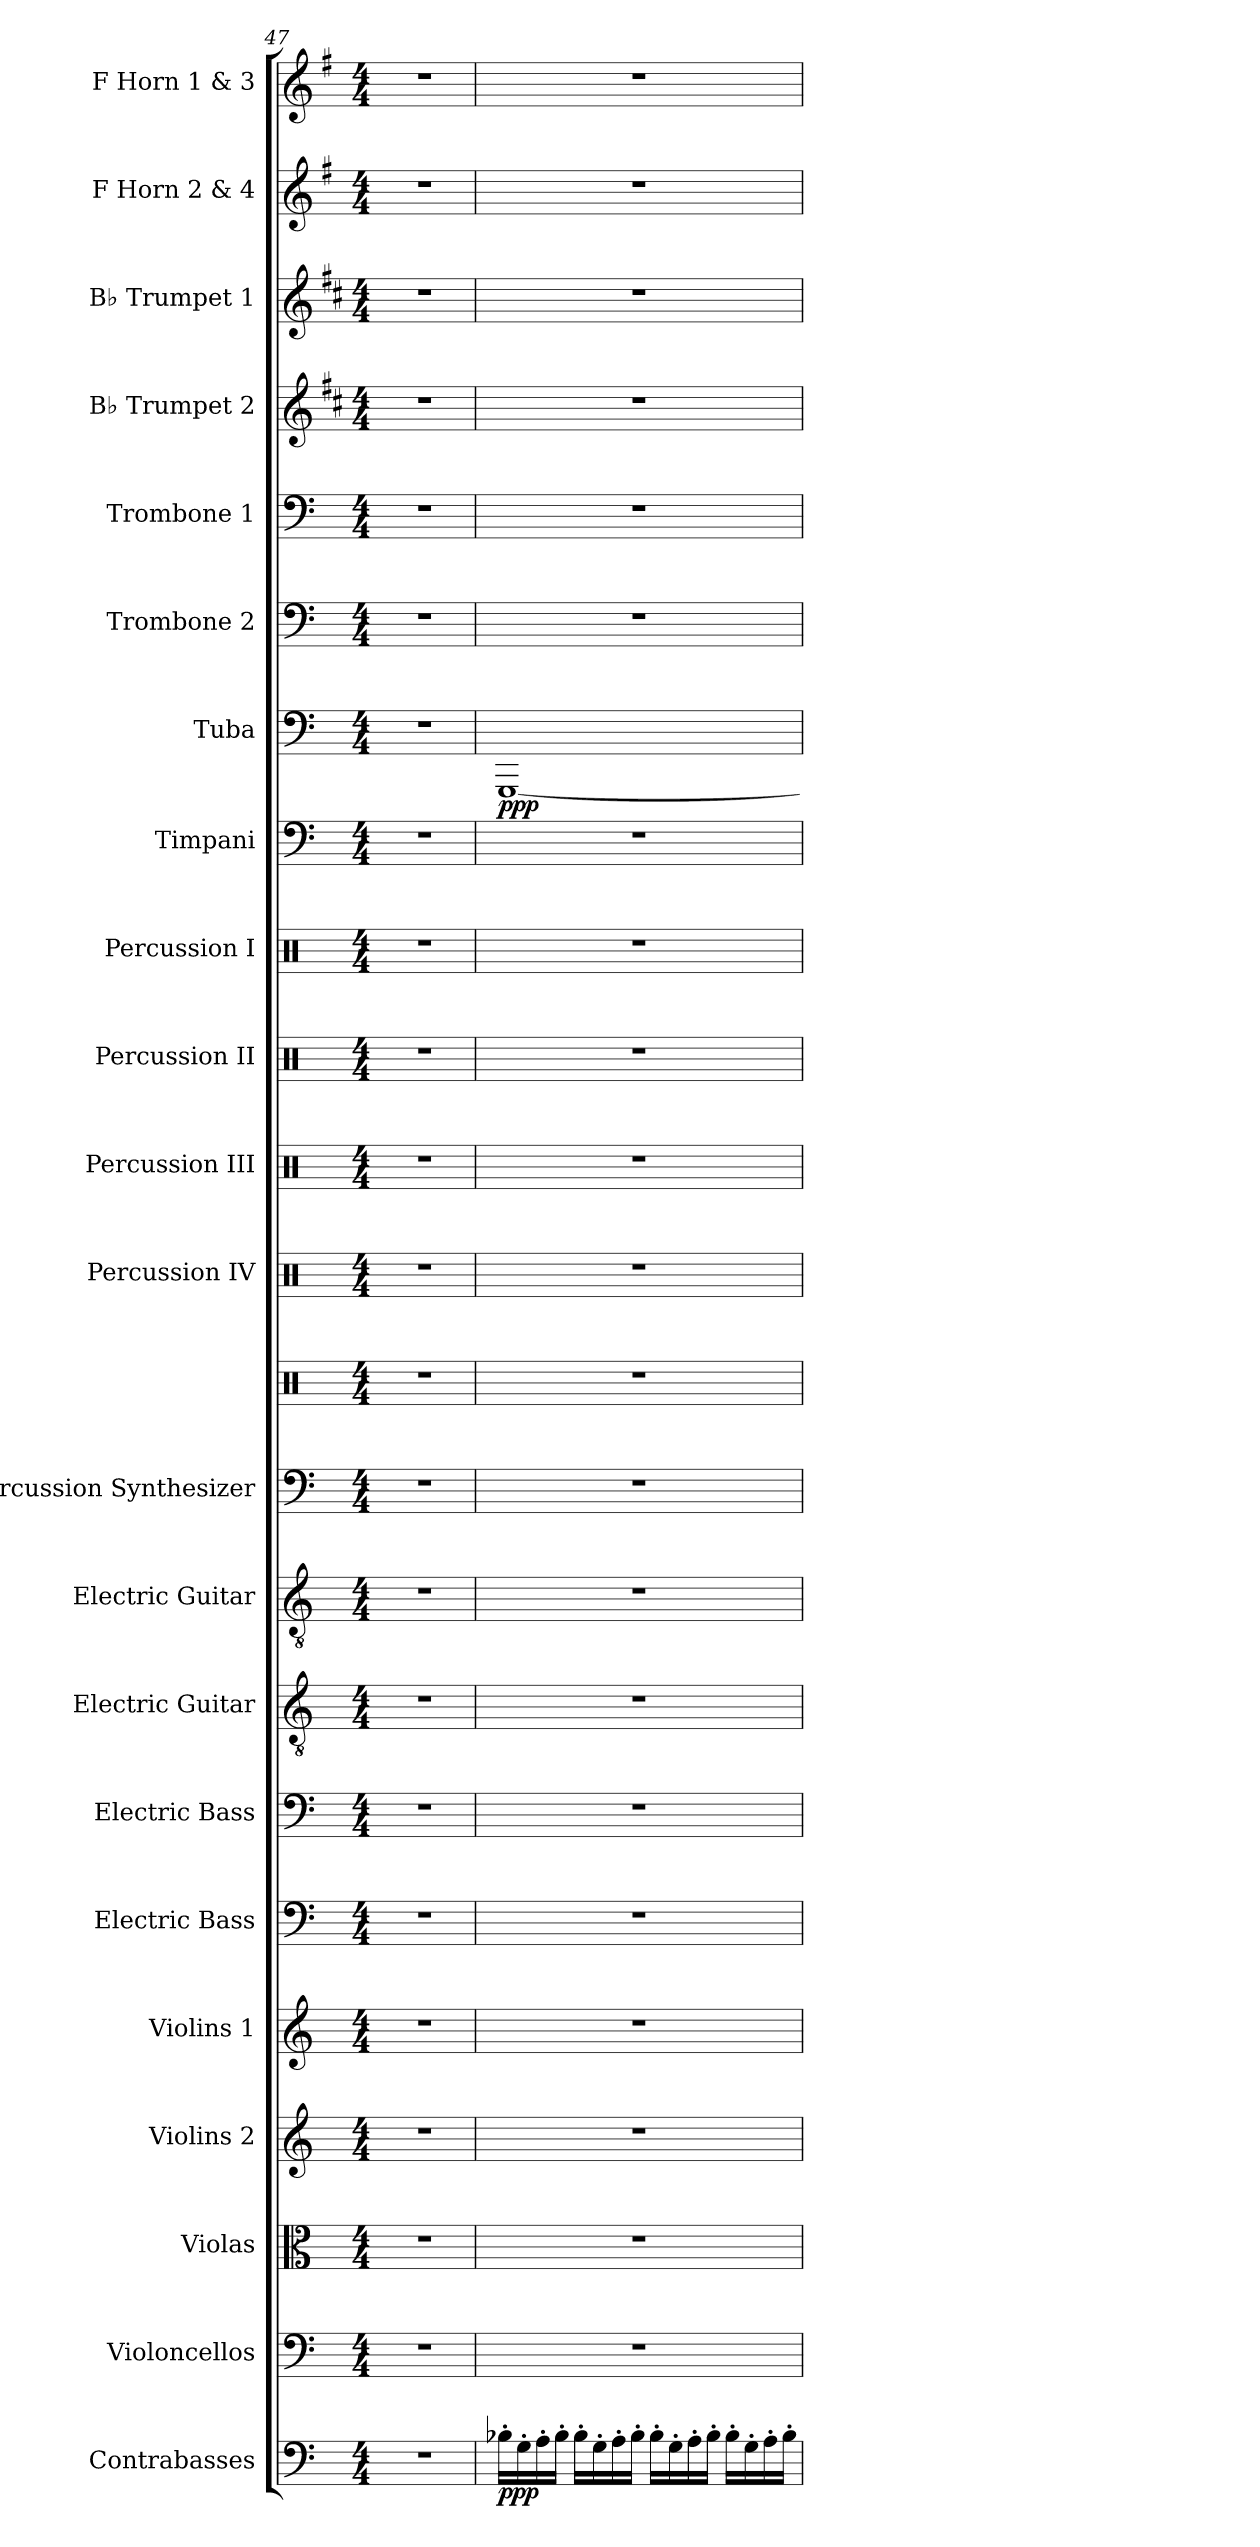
**kern	**dynam	**kern	**kern	**kern	**kern	**kern	**kern	**kern	**kern	**kern	**kern	**kern	**kern	**kern	**kern	**kern	**kern	**dynam	**kern	**kern	**kern	**kern	**kern	**kern
*part22	*part22	*part21	*part20	*part19	*part18	*part17	*part16	*part15	*part14	*part13	*part13	*part12	*part11	*part10	*part9	*part8	*part7	*part7	*part6	*part5	*part4	*part3	*part2	*part1
*staff23	*staff23	*staff22	*staff21	*staff20	*staff19	*staff18	*staff17	*staff16	*staff15	*staff14	*staff13	*staff12	*staff11	*staff10	*staff9	*staff8	*staff7	*staff7	*staff6	*staff5	*staff4	*staff3	*staff2	*staff1
*I"Contrabasses	*	*I"Violoncellos	*I"Violas	*I"Violins 2	*I"Violins 1	*I"Electric Bass	*I"Electric Bass	*I"Electric Guitar	*I"Electric Guitar	*I"Percussion Synthesizer	*	*I"Percussion IV	*I"Percussion III	*I"Percussion II	*I"Percussion I	*I"Timpani	*I"Tuba	*	*I"Trombone 2	*I"Trombone 1	*I"B♭ Trumpet 2	*I"B♭ Trumpet 1	*I"F Horn 2 &amp; 4	*I"F Horn 1 &amp; 3
*I'Cbs.	*	*I'Vcs.	*I'Vlas.	*I'Vlns. 2	*I'Vlns. 1	*I'El. B.	*I'El. B.	*I'El. Guit.	*I'El. Guit.	*I'Perc. Syn.	*	*I'Perc. IV	*I'Perc. III	*I'Perc. II	*I'Perc. I	*I'Timp.	*I'Tba.	*	*I'Tbn. 2	*I'Tbn. 1	*I'B♭ Tpt. 2	*I'B♭ Tpt. 1	*I'F Hn. 2 4	*I'F Hn. 1 3
*clefF4	*	*clefF4	*clefC3	*clefG2	*clefG2	*clefF4	*clefF4	*clefGv2	*clefGv2	*clefF4	*clefX	*clefX	*clefX	*clefX	*clefX	*clefF4	*clefF4	*	*clefF4	*clefF4	*clefG2	*clefG2	*clefG2	*clefG2
*ITrd7c12	*	*	*	*	*	*ITrd7c12	*ITrd7c12	*	*	*	*	*	*	*	*	*	*	*	*	*	*ITrd1c2	*ITrd1c2	*ITrd4c7	*ITrd4c7
*k[]	*	*k[]	*k[]	*k[]	*k[]	*k[]	*k[]	*k[]	*k[]	*k[]	*k[]	*k[]	*k[]	*k[]	*k[]	*k[]	*k[]	*	*k[]	*k[]	*k[]	*k[]	*k[]	*k[]
*M4/4	*	*M4/4	*M4/4	*M4/4	*M4/4	*M4/4	*M4/4	*M4/4	*M4/4	*M4/4	*M4/4	*M4/4	*M4/4	*M4/4	*M4/4	*M4/4	*M4/4	*	*M4/4	*M4/4	*M4/4	*M4/4	*M4/4	*M4/4
=47	=47	=47	=47	=47	=47	=47	=47	=47	=47	=47	=47	=47	=47	=47	=47	=47	=47	=47	=47	=47	=47	=47	=47	=47
1r	.	1r	1r	1r	1r	1r	1r	1r	1r	1r	1r	1r	1r	1r	1r	1r	1r	.	1r	1r	1r	1r	1r	1r
=48	=48	=48	=48	=48	=48	=48	=48	=48	=48	=48	=48	=48	=48	=48	=48	=48	=48	=48	=48	=48	=48	=48	=48	=48
!	!LO:DY:b	!	!	!	!	!	!	!	!	!	!	!	!	!	!	!	!	!LO:DY:b	!	!	!	!	!	!
16BB-X'\LL	ppp	1r	1r	1r	1r	1r	1r	1r	1r	1r	1r	1r	1r	1r	1r	1r	[1GGG	ppp	1r	1r	1r	1r	1r	1r
16GG'\	.	.	.	.	.	.	.	.	.	.	.	.	.	.	.	.	.	.	.	.	.	.	.	.
16AA'\	.	.	.	.	.	.	.	.	.	.	.	.	.	.	.	.	.	.	.	.	.	.	.	.
16BB-'\JJ	.	.	.	.	.	.	.	.	.	.	.	.	.	.	.	.	.	.	.	.	.	.	.	.
16BB-'\LL	.	.	.	.	.	.	.	.	.	.	.	.	.	.	.	.	.	.	.	.	.	.	.	.
16GG'\	.	.	.	.	.	.	.	.	.	.	.	.	.	.	.	.	.	.	.	.	.	.	.	.
16AA'\	.	.	.	.	.	.	.	.	.	.	.	.	.	.	.	.	.	.	.	.	.	.	.	.
16BB-'\JJ	.	.	.	.	.	.	.	.	.	.	.	.	.	.	.	.	.	.	.	.	.	.	.	.
16BB-'\LL	.	.	.	.	.	.	.	.	.	.	.	.	.	.	.	.	.	.	.	.	.	.	.	.
16GG'\	.	.	.	.	.	.	.	.	.	.	.	.	.	.	.	.	.	.	.	.	.	.	.	.
16AA'\	.	.	.	.	.	.	.	.	.	.	.	.	.	.	.	.	.	.	.	.	.	.	.	.
16BB-'\JJ	.	.	.	.	.	.	.	.	.	.	.	.	.	.	.	.	.	.	.	.	.	.	.	.
16BB-'\LL	.	.	.	.	.	.	.	.	.	.	.	.	.	.	.	.	.	.	.	.	.	.	.	.
16GG'\	.	.	.	.	.	.	.	.	.	.	.	.	.	.	.	.	.	.	.	.	.	.	.	.
16AA'\	.	.	.	.	.	.	.	.	.	.	.	.	.	.	.	.	.	.	.	.	.	.	.	.
16BB-'\JJ	.	.	.	.	.	.	.	.	.	.	.	.	.	.	.	.	.	.	.	.	.	.	.	.
=	=	=	=	=	=	=	=	=	=	=	=	=	=	=	=	=	=	=	=	=	=	=	=	=
*-	*-	*-	*-	*-	*-	*-	*-	*-	*-	*-	*-	*-	*-	*-	*-	*-	*-	*-	*-	*-	*-	*-	*-	*-
